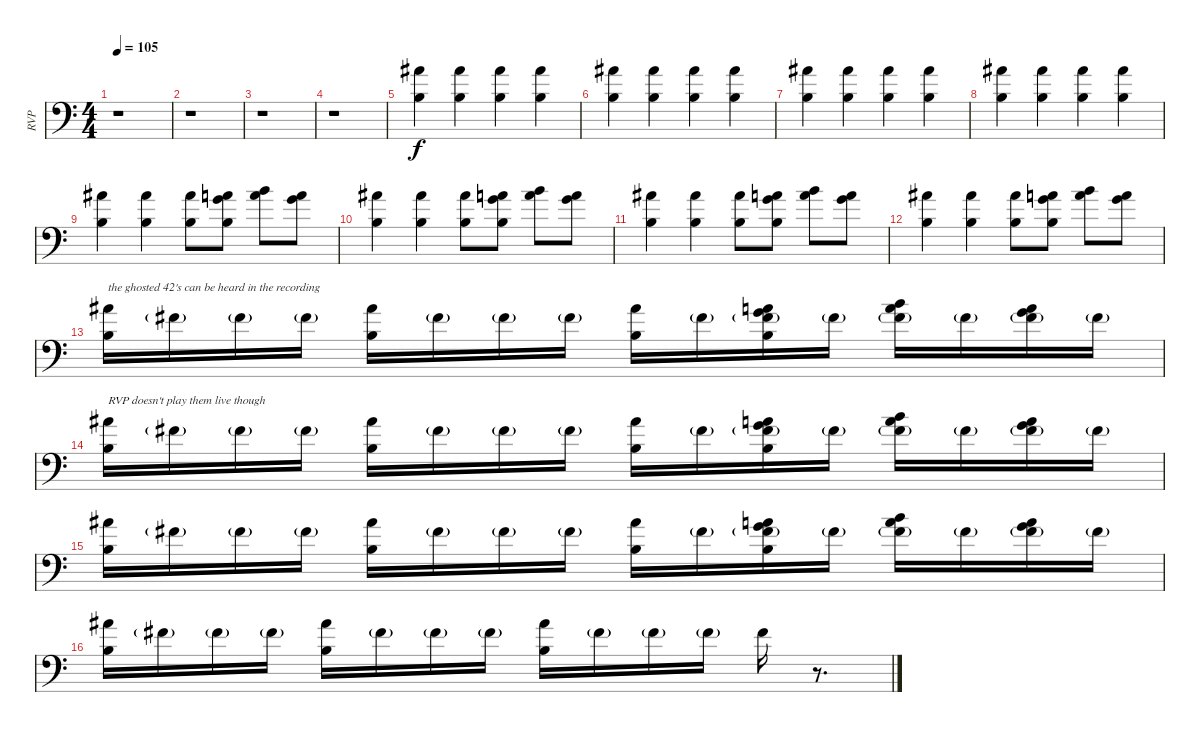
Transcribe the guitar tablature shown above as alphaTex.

\track ("RVP" "RVP") {instrument acousticgrandpiano}
\staff {score}
\tuning (C-1 C-1 C-1 C-1 C-1 C-1) {hide}
\ts (4 4)
\tempo 105
\clef f4
\ks c
r.1{dy f instrument acousticgrandpiano} |
r.1 |
r.1 |
r.1 |
(46.3 35.6).4 (46.3 35.6).4 (46.3 35.6).4 (46.3 35.6).4 |
(46.3 35.6).4 (46.3 35.6).4 (46.3 35.6).4 (46.3 35.6).4 |
(46.3 35.6).4 (46.3 35.6).4 (46.3 35.6).4 (46.3 35.6).4 |
(46.3 35.6).4 (46.3 35.6).4 (46.3 35.6).4 (46.3 35.6).4 |
(46.3 35.6).4 (46.3 35.6).4 (46.3 35.6).8 (45.3 43.4 35.6).8 (47.2 45.3).8 (45.3 43.4).8 |
(46.3 35.6).4 (46.3 35.6).4 (46.3 35.6).8 (45.3 43.4 35.6).8 (47.2 45.3).8 (45.3 43.4).8 |
(46.3 35.6).4 (46.3 35.6).4 (46.3 35.6).8 (45.3 43.4 35.6).8 (47.2 45.3).8 (45.3 43.4).8 |
(46.3 35.6).4 (46.3 35.6).4 (46.3 35.6).8 (45.3 43.4 35.6).8 (47.2 45.3).8 (45.3 43.4).8 |
(46.3 35.6).16{txt "the ghosted 42's can be heard in the recording"} 42.1{g}.16 42.1{g}.16 42.1{g}.16 (46.3 35.6).16 42.1{g}.16 42.1{g}.16 42.1{g}.16 (46.3 35.6).16 42.1{g}.16 (42.1{g} 45.3 43.4 35.6).16 42.1{g}.16 (42.1{g} 47.2 45.3).16 42.1{g}.16 (42.1{g} 45.3 43.4).16 42.1{g}.16 |
(46.3 35.6).16{txt "RVP doesn't play them live though"} 42.1{g}.16 42.1{g}.16 42.1{g}.16 (46.3 35.6).16 42.1{g}.16 42.1{g}.16 42.1{g}.16 (46.3 35.6).16 42.1{g}.16 (42.1{g} 45.3 43.4 35.6).16 42.1{g}.16 (42.1{g} 47.2 45.3).16 42.1{g}.16 (42.1{g} 45.3 43.4).16 42.1{g}.16 |
(46.3 35.6).16 42.1{g}.16 42.1{g}.16 42.1{g}.16 (46.3 35.6).16 42.1{g}.16 42.1{g}.16 42.1{g}.16 (46.3 35.6).16 42.1{g}.16 (42.1{g} 45.3 43.4 35.6).16 42.1{g}.16 (42.1{g} 47.2 45.3).16 42.1{g}.16 (42.1{g} 45.3 43.4).16 42.1{g}.16 |
(46.3 35.6).16 42.1{g}.16 42.1{g}.16 42.1{g}.16 (46.3 35.6).16 42.1{g}.16 42.1{g}.16 42.1{g}.16 (46.3 35.6).16 42.1{g}.16 42.1{g}.16 42.1{g}.16 42.1.16 r.8{d}
